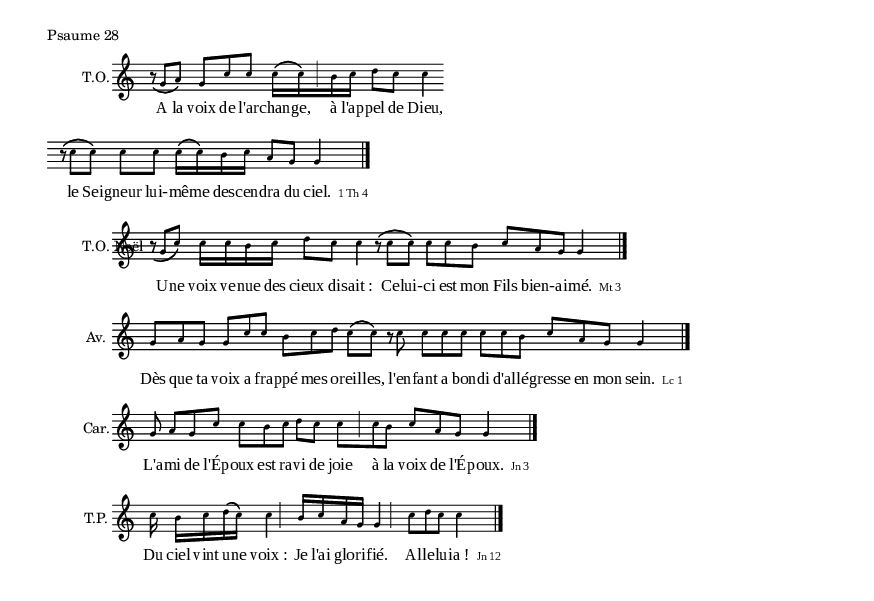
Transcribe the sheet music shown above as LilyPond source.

\version "2.10.0"
\include "definitions.ly"

\markup { Psaume 28}
\relative a' { 
	\new Staff {
		\cadenzaOn
		\set Staff.instrumentName = \markup{ \center-align {T.O.} }
		\times 2/3 { r8_\( g[ a]\) }
		\times 2/3 { g[ c c] }
		c16[\( c\)\cesure \pespace b c] d8[ c] c4 
		\indentLine \times 2/3 { r8\( c[ c]\) }
		c[ c] c16[\( c\) b c] a8[ g] g4
		\endBar
	}

	\addlyrics {
		A la voix de l'ar -- chan -- ge, à l'ap -- pel de Dieu, le Sei -- gneur lui- -- mê -- me des -- cen -- dra du ciel.
 		\markup { \citation #"1 Th 4" } }
	
	
}

\relative a' { 
	\new Staff {
		\cadenzaOn
		\set Staff.instrumentName = \markup{ \center-align {T.O. Noël} }
		
		\times 2/3 { r8_\( g[ c\)] }
		c16[ c b c] d8[ c] c4 \pespace
		\times 2/3 { r8\( c[ c\)] }
		\times 2/3 { c[ c b] }
		\times 2/3 { c[ a g] }
		g4
		
		
		
		\endBar
	}

	\addlyrics {
		U -- ne voix ve -- nue des cieux di -- "sait : " Ce -- lui- -- ci est mon Fils bien- -- ai -- mé.
 		\markup { \citation #"Mt 3" } }
	
	
}
\relative a' { 
	\new Staff {
		\cadenzaOn
		\set Staff.instrumentName = \markup{ \center-align {Av.} }
		
		\times 2/3 {g8[ a g]} 
		\times 2/3 { g[ c c] }
		\times 2/3 { b[ c d] }
		c[\( c\)] \ifIndent
		r8 c 
		\times 2/3 { c[ c c] }
		\times 2/3 { c[ c b] } 
		\times 2/3 { c[ a g] }
		g4 
		
		
		
		\endBar
	}

	\addlyrics {
		Dès que ta voix a fra -- ppé mes o -- reil -- les, l'en -- fant a bon -- di d'al -- lé -- gresse en mon sein.
 		\markup { \citation #"Lc 1" } }
	
	
}



\relative a' { 
	\new Staff {
		\cadenzaOn
		\set Staff.instrumentName = \markup{ \center-align { Car. } }
		g8 \times 2/3 { a[ g c] } \times 2/3 { c[ b c] }
		d[ c]
		\times 2/3 { c[ \pespace \cesure \pespace c b] } \times 2/3 { c[ a g] } g4
		\endBar
	}

	\addlyrics {
		L'a -- mi de l'Ép -- oux est ra -- vi de joie à la voix de l'É -- poux.
 		\markup { \citation # "Jn 3" } }
	
	
}


\relative a' { 
	\new Staff {
		\cadenzaOn
		\set Staff.instrumentName = \markup{ \center-align {T.P.} }
		
		c16 b[ c d\( c\)] c4 \cesure \pespace
		b16[ c a g] g4
		\cesure \pespace\times 2/3 {c8[ d c]} c4		
		
		\endBar
	}

	\addlyrics {
		Du ciel vint u -- ne "voix :" Je l'ai glo -- ri -- fié. " Al" -- le -- lu -- "ia !"
 		\markup { \citation # "Jn 12" } }
	
	
}
